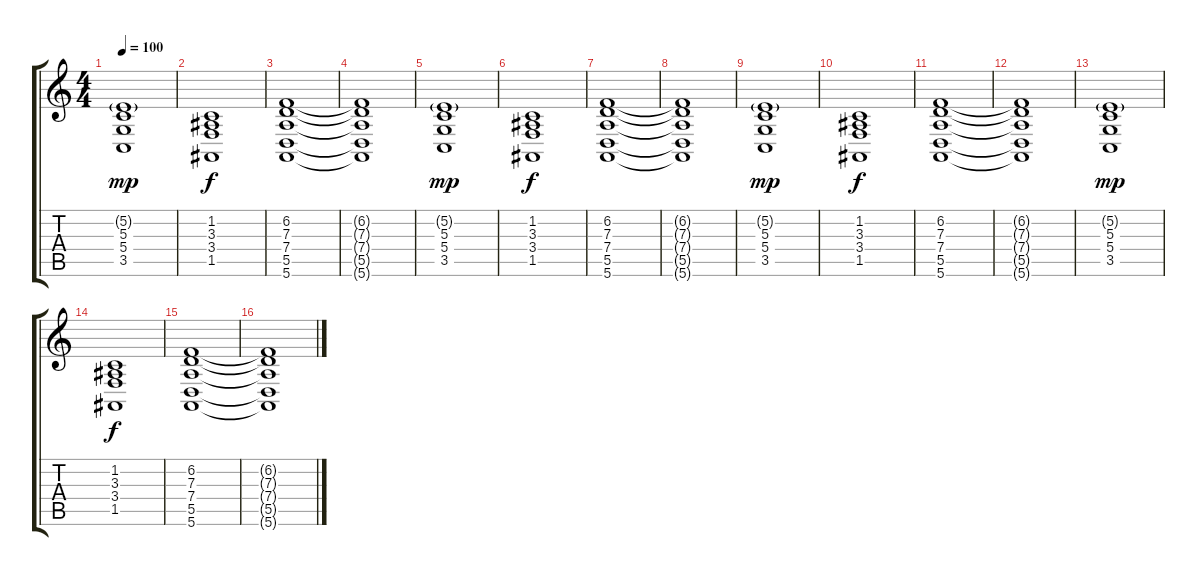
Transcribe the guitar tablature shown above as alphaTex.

\track "" {instrument voiceoohs}
\staff {score tabs}
\tuning (E4 B3 G3 D3 A2 E2) {hide}
\ts (4 4)
\tempo 100
\clef g2
\ks c
(5.2{g} 5.3 5.4 3.5).1{dy mp} |
(1.2 3.3 3.4 1.5).1{dy f} |
(6.2 7.3 7.4 5.5 5.6).1 |
(6.2{t} 7.3{t} 7.4{t} 5.5{t} 5.6{t}).1 |
(5.2{g} 5.3 5.4 3.5).1{dy mp} |
(1.2 3.3 3.4 1.5).1{dy f} |
(6.2 7.3 7.4 5.5 5.6).1 |
(6.2{t} 7.3{t} 7.4{t} 5.5{t} 5.6{t}).1 |
(5.2{g} 5.3 5.4 3.5).1{dy mp} |
(1.2 3.3 3.4 1.5).1{dy f} |
(6.2 7.3 7.4 5.5 5.6).1 |
(6.2{t} 7.3{t} 7.4{t} 5.5{t} 5.6{t}).1 |
(5.2{g} 5.3 5.4 3.5).1{dy mp} |
(1.2 3.3 3.4 1.5).1{dy f} |
(6.2 7.3 7.4 5.5 5.6).1 |
(6.2{t} 7.3{t} 7.4{t} 5.5{t} 5.6{t}).1
